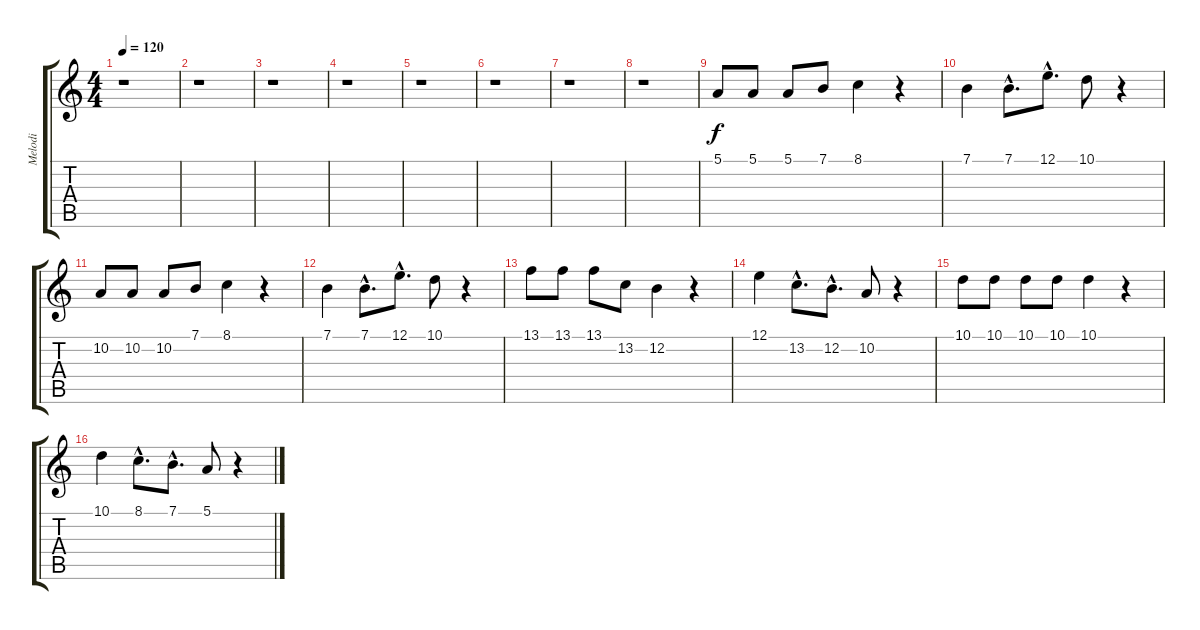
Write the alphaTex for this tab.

\track ("Melodi" "Melodi") {instrument choiraahs}
\staff {score tabs}
\tuning (E4 B3 G3 D3 A2 E2) {hide}
\ts (4 4)
\tempo 120
\clef g2
\ks c
r.1{dy f instrument choiraahs} |
r.1 |
r.1 |
r.1 |
r.1 |
r.1 |
r.1 |
r.1 |
5.1.8 5.1.8 5.1.8 7.1.8 8.1.4 r.4 |
7.1.4 7.1{hac}.8{d} 12.1{hac}.8{d} 10.1.8 r.4 |
10.2.8 10.2.8 10.2.8 7.1.8 8.1.4 r.4 |
7.1.4 7.1{hac}.8{d} 12.1{hac}.8{d} 10.1.8 r.4 |
13.1.8 13.1.8 13.1.8 13.2.8 12.2.4 r.4 |
12.1.4 13.2{hac}.8{d} 12.2{hac}.8{d} 10.2.8 r.4 |
10.1.8 10.1.8 10.1.8 10.1.8 10.1.4 r.4 |
10.1.4 8.1{hac}.8{d} 7.1{hac}.8{d} 5.1.8 r.4
